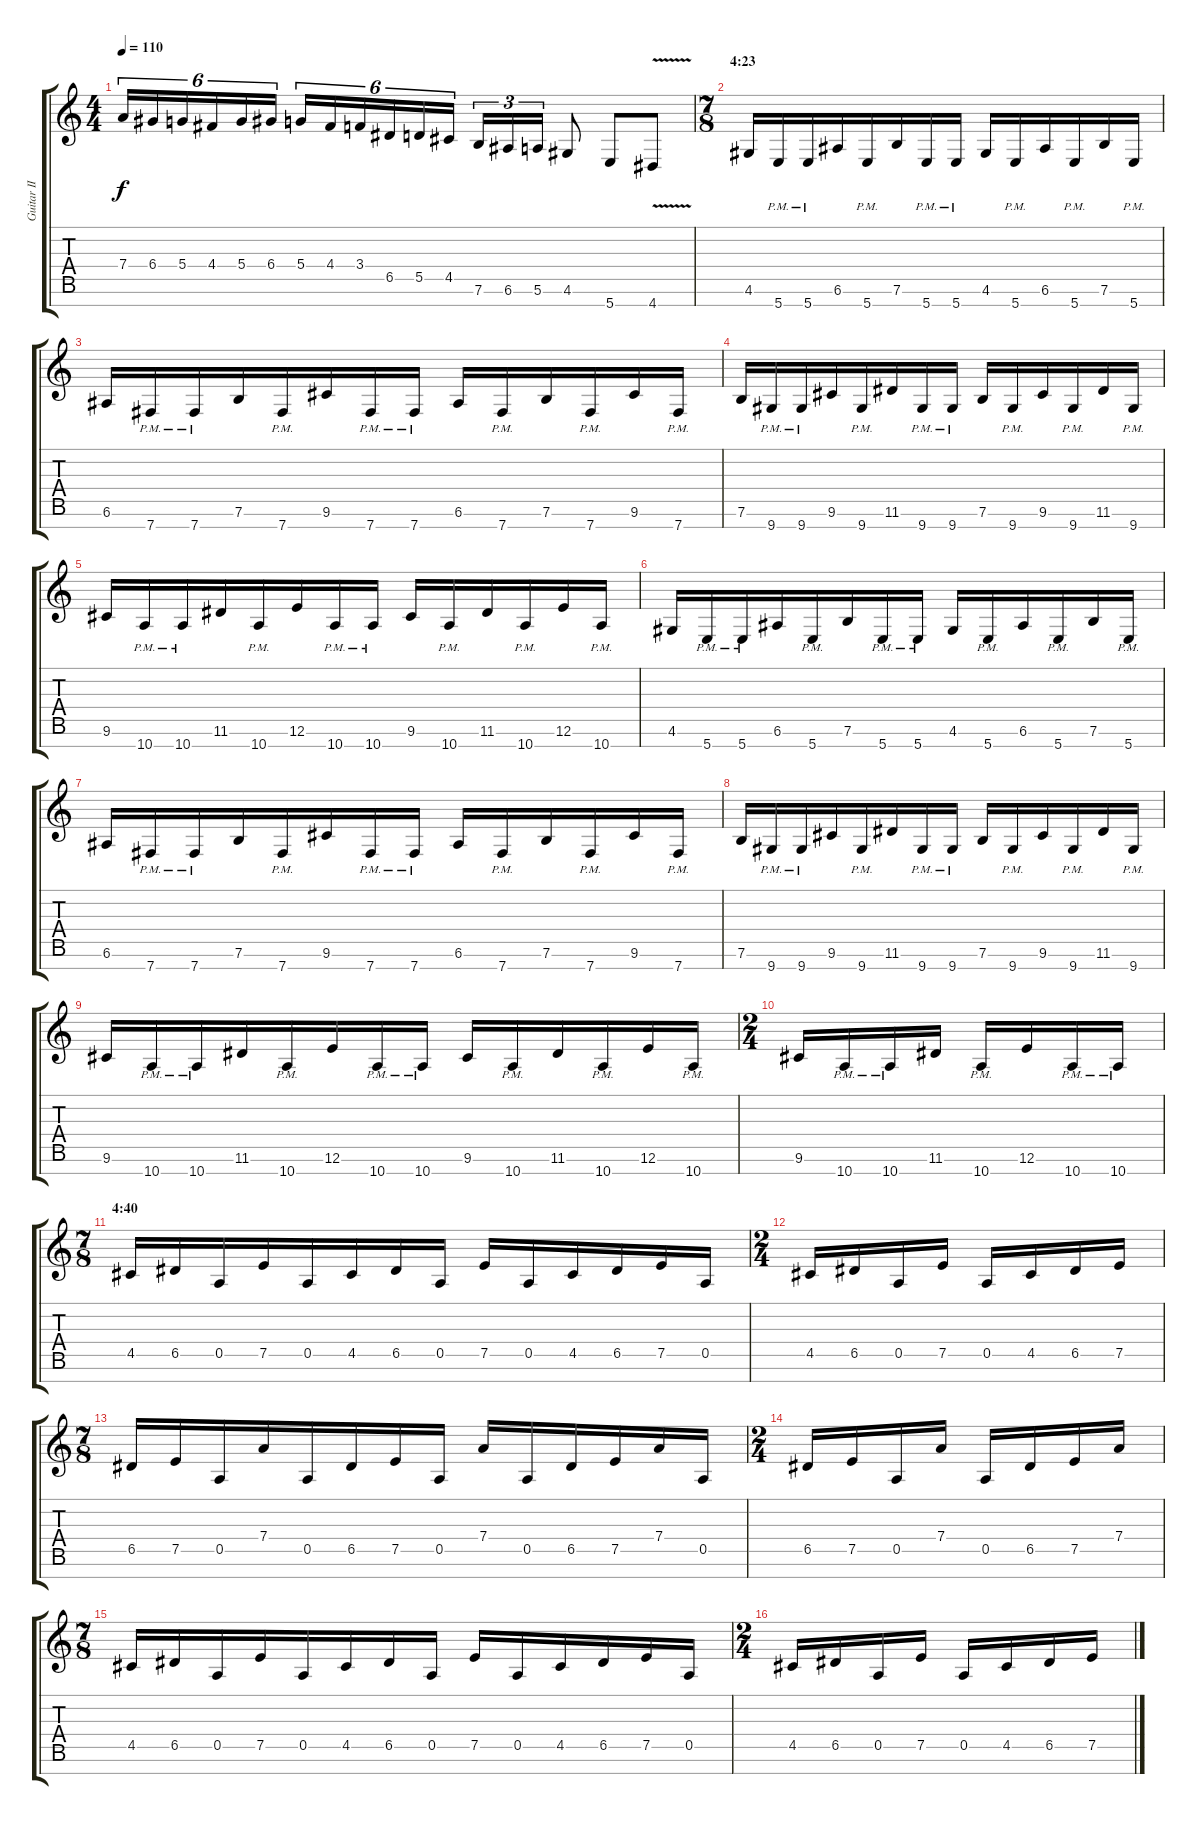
\track ("Guitar II" "Guitar II") {instrument distortionguitar}
\staff {score tabs}
\tuning (E4 B3 G3 D3 A2 E2 B1) {hide}
\ts (4 4)
\tempo 110
\clef g2
\ks c
7.4.16{tu (6 4) dy f} 6.4.16{tu (6 4)} 5.4.16{tu (6 4)} 4.4.16{tu (6 4)} 5.4.16{tu (6 4)} 6.4.16{tu (6 4)} 5.4.16{tu (6 4)} 4.4.16{tu (6 4)} 3.4.16{tu (6 4)} 6.5.16{tu (6 4)} 5.5.16{tu (6 4)} 4.5.16{tu (6 4)} 7.6.16{tu (3 2)} 6.6.16{tu (3 2)} 5.6.16{tu (3 2)} 4.6.8 5.7.8 4.7{v}.8 |
\ts (7 8)
\section ("" "4:23")
4.6.16 5.7{pm}.16 5.7{pm}.16 6.6.16 5.7{pm}.16 7.6.16 5.7{pm}.16 5.7{pm}.16 4.6.16 5.7{pm}.16 6.6.16 5.7{pm}.16 7.6.16 5.7{pm}.16 |
6.6.16 7.7{pm}.16 7.7{pm}.16 7.6.16 7.7{pm}.16 9.6.16 7.7{pm}.16 7.7{pm}.16 6.6.16 7.7{pm}.16 7.6.16 7.7{pm}.16 9.6.16 7.7{pm}.16 |
7.6.16 9.7{pm}.16 9.7{pm}.16 9.6.16 9.7{pm}.16 11.6.16 9.7{pm}.16 9.7{pm}.16 7.6.16 9.7{pm}.16 9.6.16 9.7{pm}.16 11.6.16 9.7{pm}.16 |
9.6.16 10.7{pm}.16 10.7{pm}.16 11.6.16 10.7{pm}.16 12.6.16 10.7{pm}.16 10.7{pm}.16 9.6.16 10.7{pm}.16 11.6.16 10.7{pm}.16 12.6.16 10.7{pm}.16 |
4.6.16 5.7{pm}.16 5.7{pm}.16 6.6.16 5.7{pm}.16 7.6.16 5.7{pm}.16 5.7{pm}.16 4.6.16 5.7{pm}.16 6.6.16 5.7{pm}.16 7.6.16 5.7{pm}.16 |
6.6.16 7.7{pm}.16 7.7{pm}.16 7.6.16 7.7{pm}.16 9.6.16 7.7{pm}.16 7.7{pm}.16 6.6.16 7.7{pm}.16 7.6.16 7.7{pm}.16 9.6.16 7.7{pm}.16 |
7.6.16 9.7{pm}.16 9.7{pm}.16 9.6.16 9.7{pm}.16 11.6.16 9.7{pm}.16 9.7{pm}.16 7.6.16 9.7{pm}.16 9.6.16 9.7{pm}.16 11.6.16 9.7{pm}.16 |
9.6.16 10.7{pm}.16 10.7{pm}.16 11.6.16 10.7{pm}.16 12.6.16 10.7{pm}.16 10.7{pm}.16 9.6.16 10.7{pm}.16 11.6.16 10.7{pm}.16 12.6.16 10.7{pm}.16 |
\ts (2 4)
9.6.16 10.7{pm}.16 10.7{pm}.16 11.6.16 10.7{pm}.16 12.6.16 10.7{pm}.16 10.7{pm}.16 |
\ts (7 8)
\section ("" "4:40")
4.5.16 6.5.16 0.5.16 7.5.16 0.5.16 4.5.16 6.5.16 0.5.16 7.5.16 0.5.16 4.5.16 6.5.16 7.5.16 0.5.16 |
\ts (2 4)
4.5.16 6.5.16 0.5.16 7.5.16 0.5.16 4.5.16 6.5.16 7.5.16 |
\ts (7 8)
6.5.16 7.5.16 0.5.16 7.4.16 0.5.16 6.5.16 7.5.16 0.5.16 7.4.16 0.5.16 6.5.16 7.5.16 7.4.16 0.5.16 |
\ts (2 4)
6.5.16 7.5.16 0.5.16 7.4.16 0.5.16 6.5.16 7.5.16 7.4.16 |
\ts (7 8)
4.5.16 6.5.16 0.5.16 7.5.16 0.5.16 4.5.16 6.5.16 0.5.16 7.5.16 0.5.16 4.5.16 6.5.16 7.5.16 0.5.16 |
\ts (2 4)
4.5.16 6.5.16 0.5.16 7.5.16 0.5.16 4.5.16 6.5.16 7.5.16
